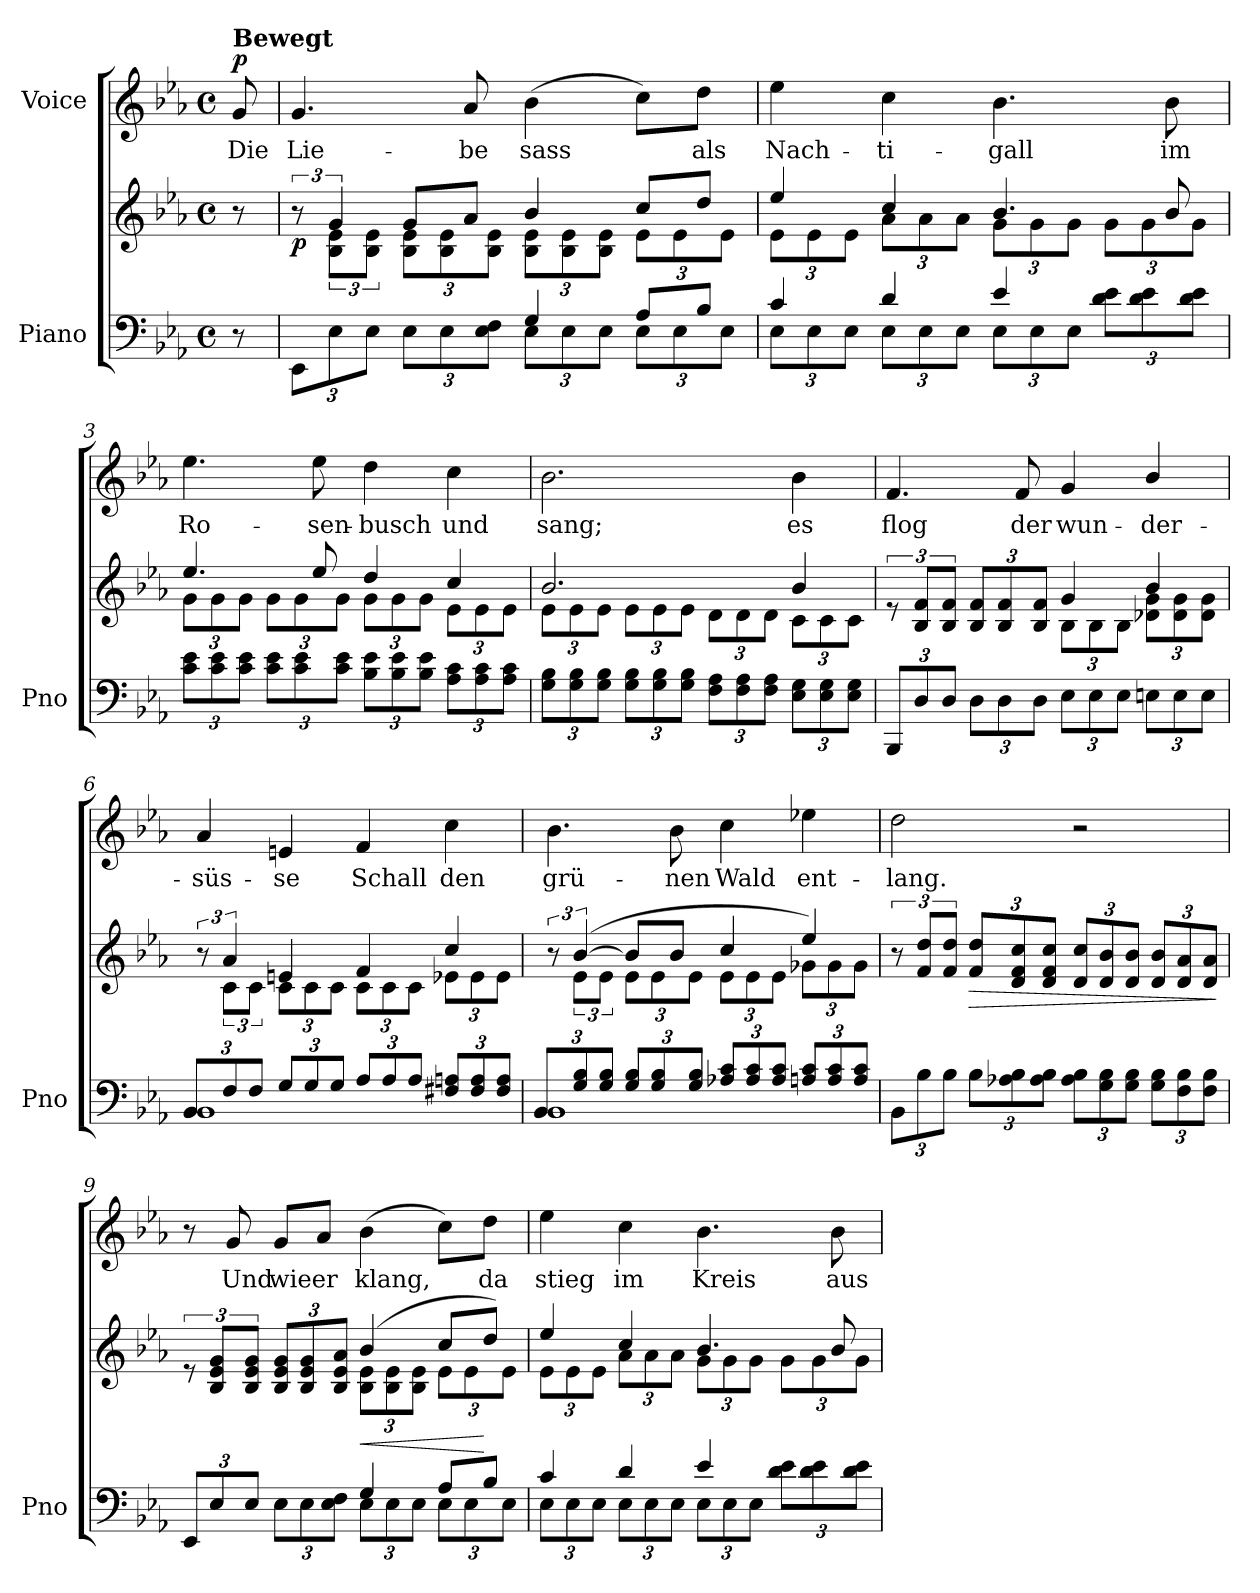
**kern	**kern	**dynam	**kern	**text	**dynam
*part2	*part2	*part2	*part1	*part1	*part1
*staff3	*staff2	*staff2/3	*staff1	*staff1	*staff1
*I"Piano	*	*	*I"Voice	*	*
*I'Pno	*	*	*	*	*
*clefF4	*clefG2	*	*clefG2	*	*
*k[b-e-a-]	*k[b-e-a-]	*	*k[b-e-a-]	*	*
*M4/4	*M4/4	*	*M4/4	*	*
*met(c)	*met(c)	*	*met(c)	*	*
=	=	=	=	=	=
!	!	!	!LO:TX:a:B:t=Bewegt	!	!
!	!	!	!	!LO:LY:b	!LO:DY:a
8r	8r	.	8g/	Die	p
=1	=1	=1	=1	=1	=1
*^	*	*	*	*	*
*	*Xbrackettup	*	*	*	*	*
*	*	*^	*	*	*	*
!	!	!	!	!LO:DY:b	!	!LO:LY:b	!
2ryy	12EE-/L	12r	12rgyy	p	4.g/	Lie-	.
.	12E-\	6g/	12B-\ 12e-\L	.	.	.	.
.	12E-\J	.	12B-\ 12e-\J	.	.	.	.
*	*	*	*Xbrackettup	*	*	*	*
.	12E-\L	8g/L	12B-\ 12e-\L	.	.	.	.
.	12E-\	.	12B-\ 12e-\	.	.	.	.
!	!	!	!	!	!	!LO:LY:b	!
.	.	8a-/J	.	.	8a-/	-be	.
.	12E-\ 12F\J	.	12B-\ 12e-\J	.	.	.	.
!	!	!	!	!	!	!LO:LY:b	!
4G/	12E-\L	4b-/	12B-\ 12e-\L	.	(4b-\	sass	.
.	12E-\	.	12B-\ 12e-\	.	.	.	.
.	12E-\J	.	12B-\ 12e-\J	.	.	.	.
8A-/L	12E-\L	8cc/L	12e-\L	.	8cc\L)	.	.
.	12E-\	.	12e-\	.	.	.	.
!	!	!	!	!	!	!LO:LY:b	!
8B-/J	.	8dd/J	.	.	8dd\J	als	.
.	12E-\J	.	12e-\J	.	.	.	.
=2	=2	=2	=2	=2	=2	=2	=2
!	!	!	!	!	!	!LO:LY:b	!
4c/	12E-\L	4ee-/	12e-\L	.	4ee-\	Nach-	.
.	12E-\	.	12e-\	.	.	.	.
.	12E-\J	.	12e-\J	.	.	.	.
!	!	!	!	!	!	!LO:LY:b	!
4d/	12E-\L	4cc/	12a-\L	.	4cc\	-ti-	.
.	12E-\	.	12a-\	.	.	.	.
.	12E-\J	.	12a-\J	.	.	.	.
!	!	!	!	!	!	!LO:LY:b	!
4e-/	12E-\L	4.b-/	12g\L	.	4.b-\	-gall	.
.	12E-\	.	12g\	.	.	.	.
.	12E-\J	.	12g\J	.	.	.	.
4ryy	12d\ 12e-\L	.	12g\L	.	.	.	.
.	12d\ 12e-\	.	12g\	.	.	.	.
!	!	!	!	!	!	!LO:LY:b	!
.	.	8b-/	.	.	8b-\	im	.
.	12d\ 12e-\J	.	12g\J	.	.	.	.
=3	=3	=3	=3	=3	=3	=3	=3
!	!	!	!	!	!	!LO:LY:b	!
1ryy	12c\ 12e-\L	4.ee-/	12g\L	.	4.ee-\	Ro-	.
.	12c\ 12e-\	.	12g\	.	.	.	.
.	12c\ 12e-\J	.	12g\J	.	.	.	.
.	12c\ 12e-\L	.	12g\L	.	.	.	.
.	12c\ 12e-\	.	12g\	.	.	.	.
!	!	!	!	!	!	!LO:LY:b	!
.	.	8ee-/	.	.	8ee-\	-sen-	.
.	12c\ 12e-\J	.	12g\J	.	.	.	.
!	!	!	!	!	!	!LO:LY:b	!
.	12B-\ 12e-\L	4dd/	12g\L	.	4dd\	-busch	.
.	12B-\ 12e-\	.	12g\	.	.	.	.
.	12B-\ 12e-\J	.	12g\J	.	.	.	.
!	!	!	!	!	!	!LO:LY:b	!
.	12A-\ 12c\L	4cc/	12e-\L	.	4cc\	und	.
.	12A-\ 12c\	.	12e-\	.	.	.	.
.	12A-\ 12c\J	.	12e-\J	.	.	.	.
!!LO:LB:g=z
=4	=4	=4	=4	=4	=4	=4	=4
!	!	!	!	!	!	!LO:LY:b	!
1rFyy	12G\ 12B-\L	2.b-/	12e-\L	.	2.b-\	sang;	.
.	12G\ 12B-\	.	12e-\	.	.	.	.
.	12G\ 12B-\J	.	12e-\J	.	.	.	.
.	12G\ 12B-\L	.	12e-\L	.	.	.	.
.	12G\ 12B-\	.	12e-\	.	.	.	.
.	12G\ 12B-\J	.	12e-\J	.	.	.	.
.	12F\ 12A-\L	.	12d\L	.	.	.	.
.	12F\ 12A-\	.	12d\	.	.	.	.
.	12F\ 12A-\J	.	12d\J	.	.	.	.
!	!	!	!	!	!	!LO:LY:b	!
.	12E-\ 12G\L	4b-/	12c\L	.	4b-\	es	.
.	12E-\ 12G\	.	12c\	.	.	.	.
.	12E-\ 12G\J	.	12c\J	.	.	.	.
=5	=5	=5	=5	=5	=5	=5	=5
*	*	*brackettup	*	*	*	*	*
!	!	!	!	!	!	!LO:LY:b	!
1ryy	12BBB-/L	12re	2rgyy	.	4.f/	flog	.
.	12D/	12B-/ 12f/L	.	.	.	.	.
.	12D/J	12B-/ 12f/J	.	.	.	.	.
*	*	*Xbrackettup	*	*	*	*	*
.	12D\L	12B-/ 12f/L	.	.	.	.	.
.	12D\	12B-/ 12f/	.	.	.	.	.
!	!	!	!	!	!	!LO:LY:b	!
.	.	.	.	.	8f/	der	.
.	12D\J	12B-/ 12f/J	.	.	.	.	.
!	!	!	!	!	!	!LO:LY:b	!
.	12E-\L	4g/	12B-\L	.	4g/	wun-	.
.	12E-\	.	12B-\	.	.	.	.
.	12E-\J	.	12B-\J	.	.	.	.
!	!	!	!	!	!	!LO:LY:b	!
.	12En\L	4b-/	12d-X\ 12g\L	.	4b-/	-der-	.
.	12E\	.	12d-\ 12g\	.	.	.	.
.	12E\J	.	12d-\ 12g\J	.	.	.	.
=6	=6	=6	=6	=6	=6	=6	=6
*	*	*brackettup	*	*	*	*	*
!	!	!	!	!	!	!LO:LY:b	!
1BB-	12BB-/L	12r	12rgyy	.	4a-/	-süs-	.
.	12F/	6a-/	12c\L	.	.	.	.
.	12F/J	.	12c\J	.	.	.	.
*	*	*	*Xbrackettup	*	*	*	*
!	!	!	!	!	!	!LO:LY:b	!
.	12G/L	4en/	12c\L	.	4en/	-se	.
.	12G/	.	12c\	.	.	.	.
.	12G/J	.	12c\J	.	.	.	.
!	!	!	!	!	!	!LO:LY:b	!
.	12A-/L	4f/	12c\L	.	4f/	Schall	.
.	12A-/	.	12c\	.	.	.	.
.	12A-/J	.	12c\J	.	.	.	.
!	!	!	!	!	!	!LO:LY:b	!
.	12F#X/ 12An/L	4cc/	12e-X\L	.	4cc\	den	.
.	12F#/ 12A/	.	12e-\	.	.	.	.
.	12F#/ 12A/J	.	12e-\J	.	.	.	.
=7	=7	=7	=7	=7	=7	=7	=7
*	*	*brackettup	*	*	*	*	*
!	!	!	!	!	!	!LO:LY:b	!
1BB-	12BB-/L	12r	12rgyy	.	4.b-\	grü-	.
.	12G/ 12B-/	([6b-/	12e-\L	.	.	.	.
.	12G/ 12B-/J	.	12e-\J	.	.	.	.
*	*	*	*Xbrackettup	*	*	*	*
.	12G/ 12B-/L	8b-/L]	12e-\L	.	.	.	.
.	12G/ 12B-/	.	12e-\	.	.	.	.
!	!	!	!	!	!	!LO:LY:b	!
.	.	8b-/J	.	.	8b-\	-nen	.
.	12G/ 12B-/J	.	12e-\J	.	.	.	.
!	!	!	!	!	!	!LO:LY:b	!
.	12A-X/ 12c/L	4cc/	12e-\L	.	4cc\	Wald	.
.	12A-/ 12c/	.	12e-\	.	.	.	.
.	12A-/ 12c/J	.	12e-\J	.	.	.	.
!	!	!	!	!	!	!LO:LY:b	!
.	12An/ 12c/L	4ee-/)	12g-X\L	.	4ee-X\	ent-	.
.	12A/ 12c/	.	12g-\	.	.	.	.
.	12A/ 12c/J	.	12g-\J	.	.	.	.
*	*	*v	*v	*	*	*	*
!!LO:LB:g=z
=8	=8	=8	=8	=8	=8	=8
*	*	*brackettup	*	*	*	*
*	*	*^	*	*	*	*
!	!	!	!	!	!	!LO:LY:b	!
*	*	*v	*v	*	*	*	*
1rBByy	12BB-\L	12r	.	2dd\	-lang.	.
.	12B-\	12f/ 12dd/L	.	.	.	.
.	12B-\J	12f/ 12dd/J	.	.	.	.
*	*	*Xbrackettup	*	*	*	*
!	!	!	!LO:HP:b	!	!	!
.	12B-\L	12f/ 12dd/L	>	.	.	.
.	12A-X\ 12B-\	12d/ 12f/ 12cc/	.	.	.	.
.	12A-\ 12B-\J	12d/ 12f/ 12cc/J	.	.	.	.
.	12A-\ 12B-\L	12d/ 12cc/L	.	2r	.	.
.	12G\ 12B-\	12d/ 12b-/	.	.	.	.
.	12G\ 12B-\J	12d/ 12b-/J	.	.	.	.
.	12G\ 12B-\L	12d/ 12b-/L	.	.	.	.
.	12F\ 12B-\	12d/ 12a-/	.	.	.	.
.	12F\ 12B-\J	12d/ 12a-/J	.	.	.	.
*v	*v	*	*	*	*	*
.	.	]	.	.	.
=9	=9	=9	=9	=9	=9
*^	*	*	*	*	*
*	*	*brackettup	*	*	*	*
*	*	*^	*	*	*	*
2ryy	12EE-/L	12re	2rgyy	.	8r	.	.
.	12E-/	12B-/ 12e-/ 12g/L	.	.	.	.	.
!	!	!	!	!	!	!LO:LY:b	!
.	.	.	.	.	8g/	Und	.
.	12E-/J	12B-/ 12e-/ 12g/J	.	.	.	.	.
*	*	*Xbrackettup	*	*	*	*	*
!	!	!	!	!	!	!LO:LY:b	!
.	12E-\L	12B-/ 12e-/ 12g/L	.	.	8g/L	wie	.
.	12E-\	12B-/ 12e-/ 12g/	.	.	.	.	.
!	!	!	!	!	!	!LO:LY:b	!
.	.	.	.	.	8a-/J	er	.
.	12E-\ 12F\J	12B-/ 12e-/ 12a-/J	.	.	.	.	.
!	!	!	!	!LO:HP:b	!	!LO:LY:b	!
4G/	12E-\L	(4b-/	12B-\ 12e-\L	<	(4b-\	klang,	.
.	12E-\	.	12B-\ 12e-\	.	.	.	.
.	12E-\J	.	12B-\ 12e-\J	.	.	.	.
8A-/L	12E-\L	8cc/L	12e-\L	.	8cc\L)	.	.
.	12E-\	.	12e-\	.	.	.	.
!	!	!	!	!	!	!LO:LY:b	!
8B-/J	.	8dd/J)	.	[	8dd\J	da	.
.	12E-\J	.	12e-\J	.	.	.	.
=10	=10	=10	=10	=10	=10	=10	=10
!	!	!	!	!	!	!LO:LY:b	!
4c/	12E-\L	4ee-/	12e-\L	.	4ee-\	stieg	.
.	12E-\	.	12e-\	.	.	.	.
.	12E-\J	.	12e-\J	.	.	.	.
!	!	!	!	!	!	!LO:LY:b	!
4d/	12E-\L	4cc/	12a-\L	.	4cc\	im	.
.	12E-\	.	12a-\	.	.	.	.
.	12E-\J	.	12a-\J	.	.	.	.
!	!	!	!	!	!	!LO:LY:b	!
4e-/	12E-\L	4.b-/	12g\L	.	4.b-\	Kreis	.
.	12E-\	.	12g\	.	.	.	.
.	12E-\J	.	12g\J	.	.	.	.
4ryy	12d\ 12e-\L	.	12g\L	.	.	.	.
.	12d\ 12e-\	.	12g\	.	.	.	.
!	!	!	!	!	!	!LO:LY:b	!
.	.	8b-/	.	.	8b-\	aus	.
.	12d\ 12e-\J	.	12g\J	.	.	.	.
*v	*v	*	*	*	*	*	*
*	*v	*v	*	*	*	*
=	=	=	=	=	=
*-	*-	*-	*-	*-	*-
